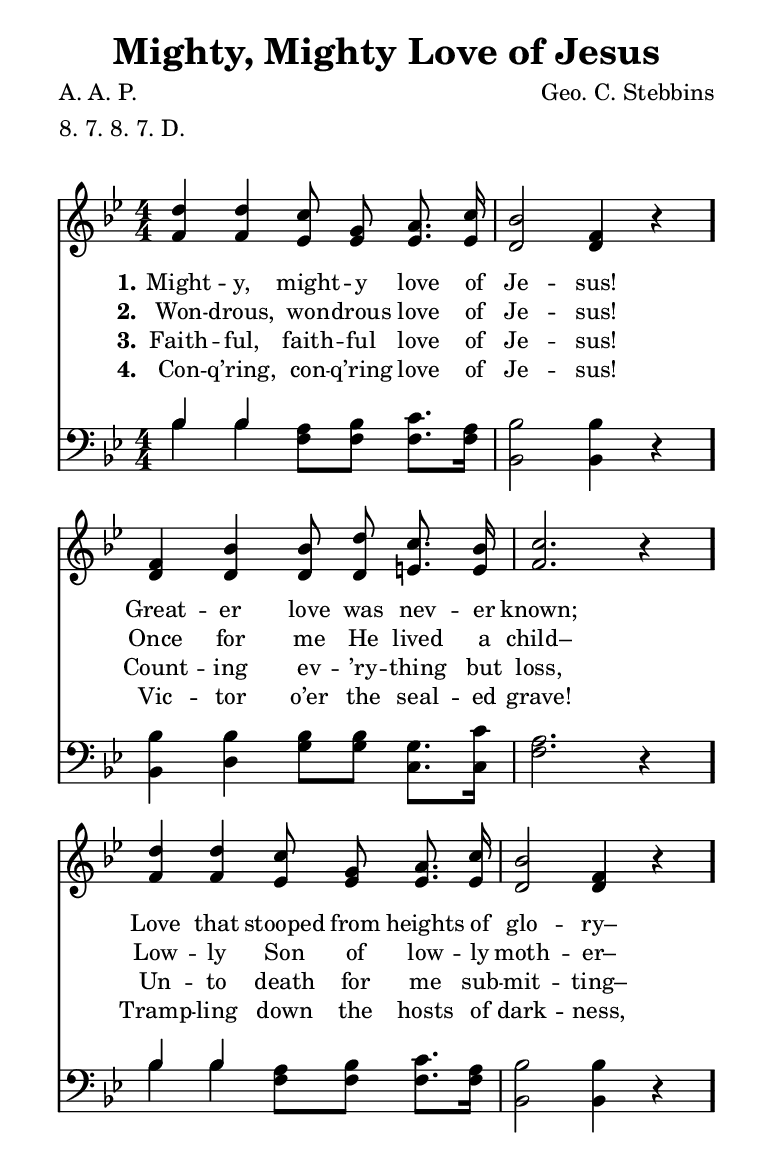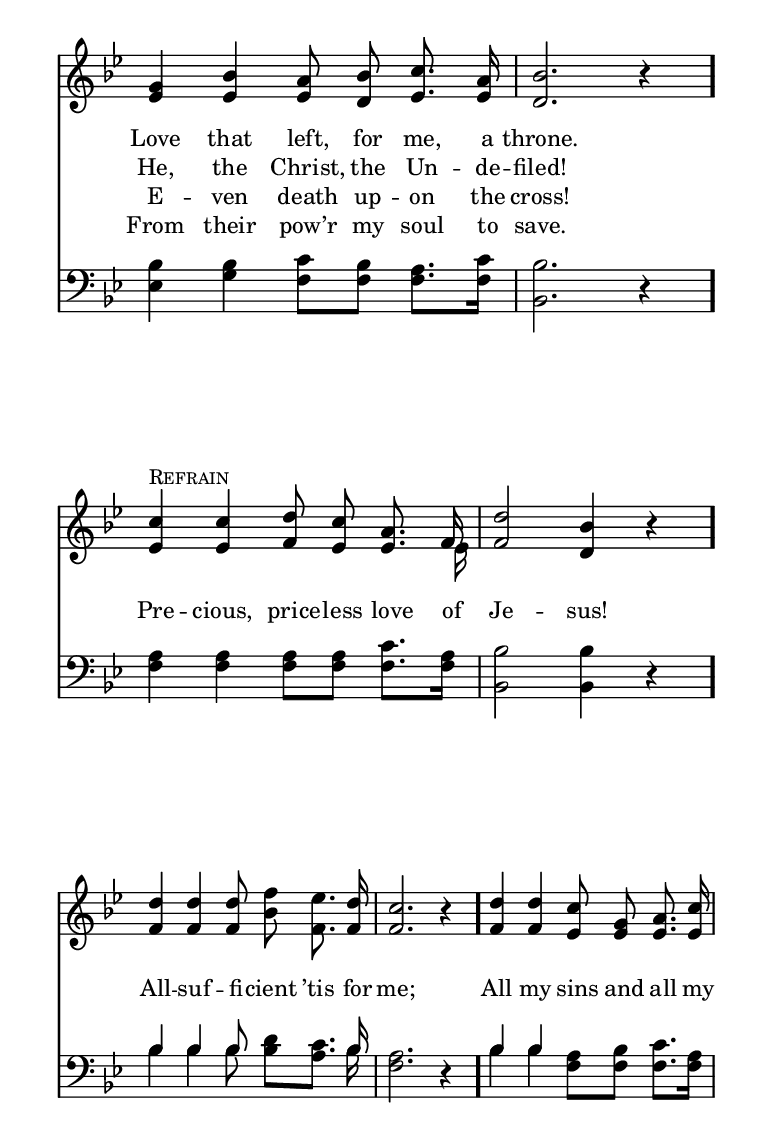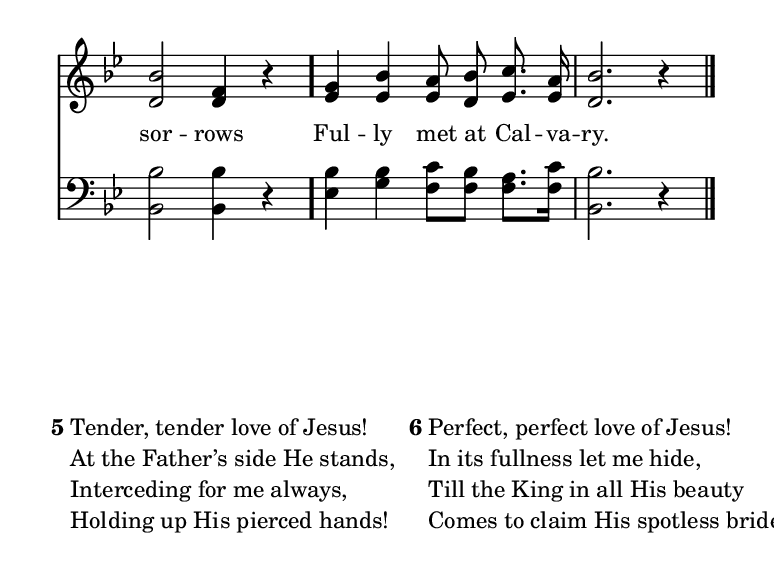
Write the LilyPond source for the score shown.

\include "common/global.ily"
\paper {
  \include "common/paper.ily"
  ragged-last-bottom = ##t
}

\header{
  hymnnumber = "240"
  title = "Mighty, Mighty Love of Jesus"
  tunename = ""
  meter = "8. 7. 8. 7. D."
  poet = "A. A. P."
  composer = "Geo. C. Stebbins"
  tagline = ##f
}

global = {
  \include "common/overrides.ily"
  \override Staff.TimeSignature.style = #'numbered
  \time 4/4
  \override Score.MetronomeMark.transparent = ##t % hide all fermata changes too
  \tempo 4=80
  \key bes \major
  \autoBeamOff
}

patternA = { c4 c c8 c c8. c16 | c2 c4 c4 }
patternB = { c4 c c8 c c8. c16 | c2. c4 }

notesSoprano = {
\global
\relative c'' {

  \changePitch \patternA { d d c g a c | bes f r }
  \changePitch \patternB { f bes bes d c bes | c r }
  \changePitch \patternA { d d c g a c | bes f r }
  \changePitch \patternB { g bes a bes c a | bes r }
  \eogbreak

  << s^\markup { \small \caps "Refrain" }
  \changePitch \patternA { c c d c a f | d' bes r } >>
  \changePitch \patternB { d d d f ees d | c r }
  \changePitch \patternA { d d c g a c | bes f r }
  \changePitch \patternB { g bes a bes c a | bes r }

  \bar "|."

}
}

notesAlto = {
\global
\relative e' {

  \changePitch \patternA { f f ees ees ees ees | d d r }
  \changePitch \patternB { d d d d e e | f r }
  \changePitch \patternA { f f ees ees ees ees | d d r }
  \changePitch \patternB { ees ees ees d ees ees | d r }

  \changePitch \patternA { ees ees f ees ees ees | f d r }
  \changePitch \patternB { f f f bes f f | f r }
  \changePitch \patternA { f f ees ees ees ees | d d r }
  \changePitch \patternB { ees ees ees d ees ees | d r }

}
}

notesTenor = {
\global
\relative a {

  \changePitch \patternA { bes bes a bes c a | bes bes r }
  \changePitch \patternB { bes bes bes bes g c | a r }
  \changePitch \patternA { bes bes a bes c a | bes bes r }
  \changePitch \patternB { bes bes c bes a c | bes r }

  \changePitch \patternA { a a a a c a | bes bes r }
  \changePitch \patternB { bes bes bes d c bes | a r }
  \changePitch \patternA { bes bes a bes c a | bes bes r }
  \changePitch \patternB { bes bes c bes a c | bes r }

}
}

notesBass = {
\global
\relative f {

  \changePitch \patternA { bes bes f f f f | bes, bes r }
  \changePitch \patternB { bes d g g c, c | f r }
  \changePitch \patternA { bes bes f f f f | bes, bes r }
  \changePitch \patternB { ees g f f f f | bes, r }

  \changePitch \patternA { f' f f f f f | bes, bes r }
  \changePitch \patternB { bes' bes bes bes a bes | f r }
  \changePitch \patternA { bes bes f f f f | bes, bes r }
  \changePitch \patternB { ees g f f f f | bes, r }

}
}

Refrain = \lyricmode {

Pre -- cious, price -- less love of Je -- sus! \bar "."
All -- suf -- fi -- cient ’tis for me; \bar "."
All my sins and all my sor -- rows \bar "."
Ful -- ly met at Cal -- va -- ry. \bar "."

}

wordsA = \lyricmode {
\set stanza = "1."

Might -- y, might -- y love of Je -- sus! \bar "."
Great -- er love was nev -- er known; \bar "."
Love that stooped from heights of glo -- ry– \bar "."
Love that left, for me, a throne. \bar "."

}

wordsB = \lyricmode {
\set stanza = "2."

Won -- drous, won -- drous love of Je -- sus!
Once for me He lived a child–
Low -- ly Son of low -- ly moth -- er–
He, the Christ, the Un -- de -- filed!

\Refrain

}

wordsC = \lyricmode {
\set stanza = "3."

Faith -- ful, faith -- ful love of Je -- sus!
Count -- ing ev -- ’ry -- thing but loss,
Un -- to death for me sub -- mit -- ting–
E -- ven death up -- on the cross!

}

wordsD = \lyricmode {
\set stanza = "4."

Con -- q’ring, con -- q’ring love of Je -- sus!
Vic -- tor o’er the seal -- ed grave!
Tramp -- ling down the hosts of dark -- ness,
From their pow’r my soul to save.

}

wordsE = \markuplist {

\line { Tender, tender love of Jesus! }
\line { At the Father’s side He stands, }
\line { Interceding for me always, }
\line { Holding up His pierced hands! }

}

wordsF = \markuplist {

\line { Perfect, perfect love of Jesus! }
\line { In its fullness let me hide, }
\line { Till the King in all His beauty }
\line { Comes to claim His spotless bride. }

}

\score {
  \context ChoirStaff <<
    \context Staff = upper <<
      \set ChoirStaff.systemStartDelimiter = #'SystemStartBar
      \set ChoirStaff.printPartCombineTexts = ##f
      \partcombine #'(2 . 9) \notesSoprano \notesAlto
      \context NullVoice = sopranos { \voiceOne << \notesSoprano >> }
      \context NullVoice = altos { \voiceTwo << \notesAlto >> }
      \context Lyrics = one   \lyricsto sopranos \wordsA
      \context Lyrics = two   \lyricsto sopranos \wordsB
      \context Lyrics = three \lyricsto sopranos \wordsC
      \context Lyrics = four  \lyricsto sopranos \wordsD
    >>
    \context Staff = men <<
      \clef bass
      \set ChoirStaff.printPartCombineTexts = ##f
      \partcombine #'(2 . 9) \notesTenor \notesBass
      \context NullVoice = tenors { \voiceOne << \notesTenor >> }
      \context NullVoice = basses { \voiceTwo << \notesBass >> }
    >>
  >>
  \layout {
    \include "common/layout.ily"
  }
  \midi{
    \include "common/midi.ily"
  }
}

\noPageBreak

\markup { \fill-line {
  \hspace #0.1
  \line{ \bold 5 \column { \wordsE } }
  \hspace #0.1
  \line{ \bold 6 \column { \wordsF } }
  \hspace #0.1
} }

\version "2.19.49"  % necessary for upgrading to future LilyPond versions.

% vi:set et ts=2 sw=2 ai nocindent syntax=lilypond:
